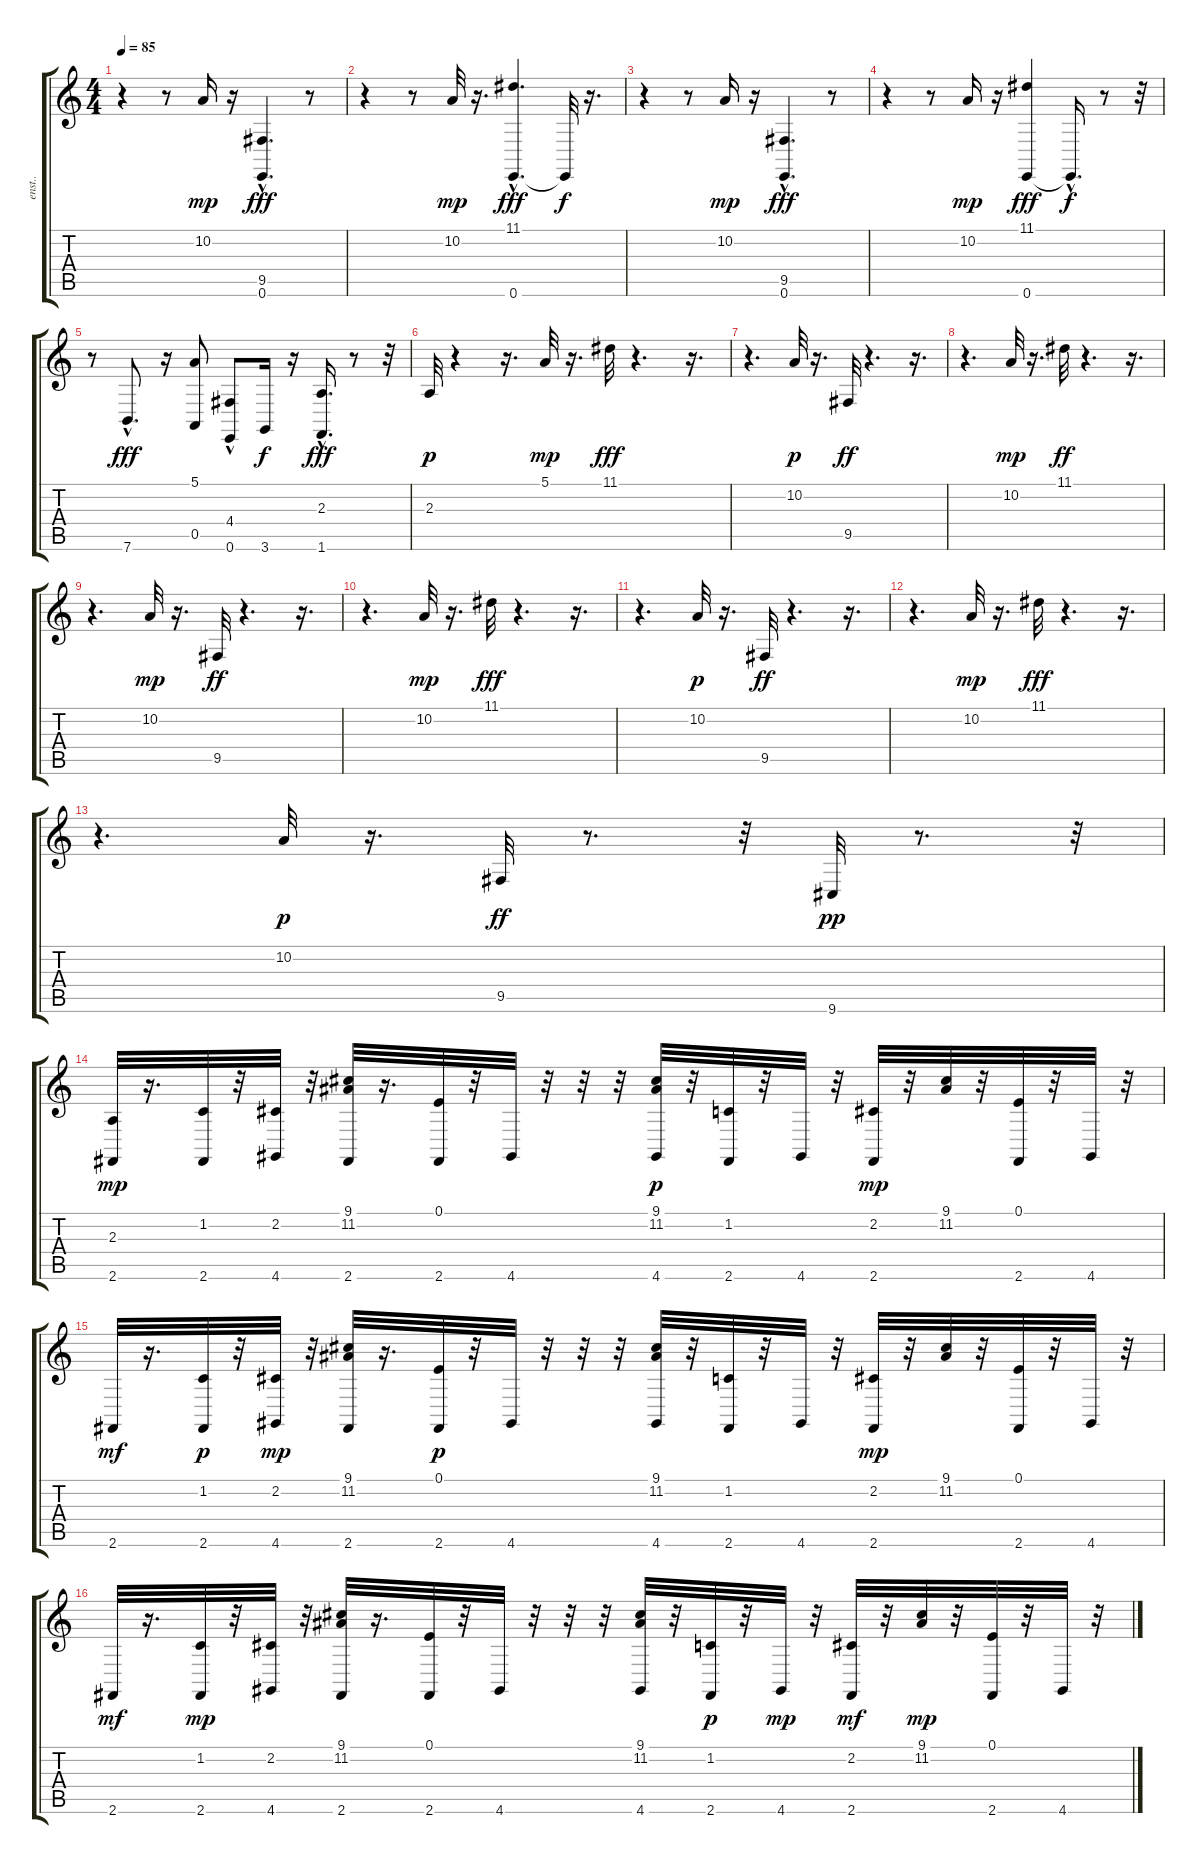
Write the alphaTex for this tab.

\track ("enst.." "enst..") {instrument drawbarorgan}
\staff {score tabs}
\tuning (E4 B3 G3 D3 A2 E2) {hide}
\ts (4 4)
\tempo 85
\clef g2
\ks c
r.4{dy f} r.8 10.2.16{dy mp} r.16 (9.5 0.6{hac}).4{d dy fff} r.8 |
r.4 r.8 10.2.32{dy mp} r.16{d} (11.1 0.6{hac}).4{d dy fff} 0.6{t}.32{dy f} r.16{d} |
r.4 r.8 10.2.16{dy mp} r.16 (9.5 0.6{hac}).4{d dy fff} r.8 |
r.4 r.8 10.2.16{dy mp} r.16 (11.1 0.6).4{dy fff} 0.6{hac t}.16{d dy f} r.8 r.32 |
r.8 7.6{hac}.8{d dy fff} r.16 (5.1 0.5).8 (4.4 0.6{hac}).8 3.6.16{dy f} r.16 (2.3 1.6{hac}).16{d dy fff} r.8 r.32 |
2.3.32{dy p instrument acousticgrandpiano} r.4 r.16{d} 5.1.32{dy mp} r.16{d} 11.1.32{dy fff} r.4{d} r.16{d} |
r.4{d} 10.2.32{dy p} r.16{d} 9.5.32{dy ff} r.4{d} r.16{d} |
r.4{d} 10.2.32{dy mp} r.16{d} 11.1.32{dy ff} r.4{d} r.16{d} |
r.4{d} 10.2.32{dy mp} r.16{d} 9.5.32{dy ff} r.4{d} r.16{d} |
r.4{d} 10.2.32{dy mp} r.16{d} 11.1.32{dy fff} r.4{d} r.16{d} |
r.4{d} 10.2.32{dy p} r.16{d} 9.5.32{dy ff} r.4{d} r.16{d} |
r.4{d} 10.2.32{dy mp} r.16{d} 11.1.32{dy fff} r.4{d} r.16{d} |
r.4{d} 10.2.32{dy p} r.16{d} 9.5.32{dy ff} r.8{d} r.32 9.6.32{dy pp} r.8{d} r.32 |
(2.3 2.6).32{dy mp instrument drawbarorgan} r.16{d} (1.2 2.6).32 r.32 (2.2 4.6).32 r.32 (9.1 11.2 2.6).32 r.16{d} (0.1 2.6).32 r.32 4.6.32 r.32 r.32 r.32 (9.1 11.2 4.6).32{dy p} r.32 (1.2 2.6).32 r.32 4.6.32 r.32 (2.2 2.6).32{dy mp} r.32 (9.1 11.2).32 r.32 (0.1 2.6).32 r.32 4.6.32 r.32 |
2.6.32{dy mf} r.16{d} (1.2 2.6).32{dy p} r.32 (2.2 4.6).32{dy mp} r.32 (9.1 11.2 2.6).32 r.16{d} (0.1 2.6).32{dy p} r.32 4.6.32 r.32 r.32 r.32 (9.1 11.2 4.6).32 r.32 (1.2 2.6).32 r.32 4.6.32 r.32 (2.2 2.6).32{dy mp} r.32 (9.1 11.2).32 r.32 (0.1 2.6).32 r.32 4.6.32 r.32 |
2.6.32{dy mf} r.16{d} (1.2 2.6).32{dy mp} r.32 (2.2 4.6).32 r.32 (9.1 11.2 2.6).32 r.16{d} (0.1 2.6).32 r.32 4.6.32 r.32 r.32 r.32 (9.1 11.2 4.6).32 r.32 (1.2 2.6).32{dy p} r.32 4.6.32{dy mp} r.32 (2.2 2.6).32{dy mf} r.32 (9.1 11.2).32{dy mp} r.32 (0.1 2.6).32 r.32 4.6.32 r.32
